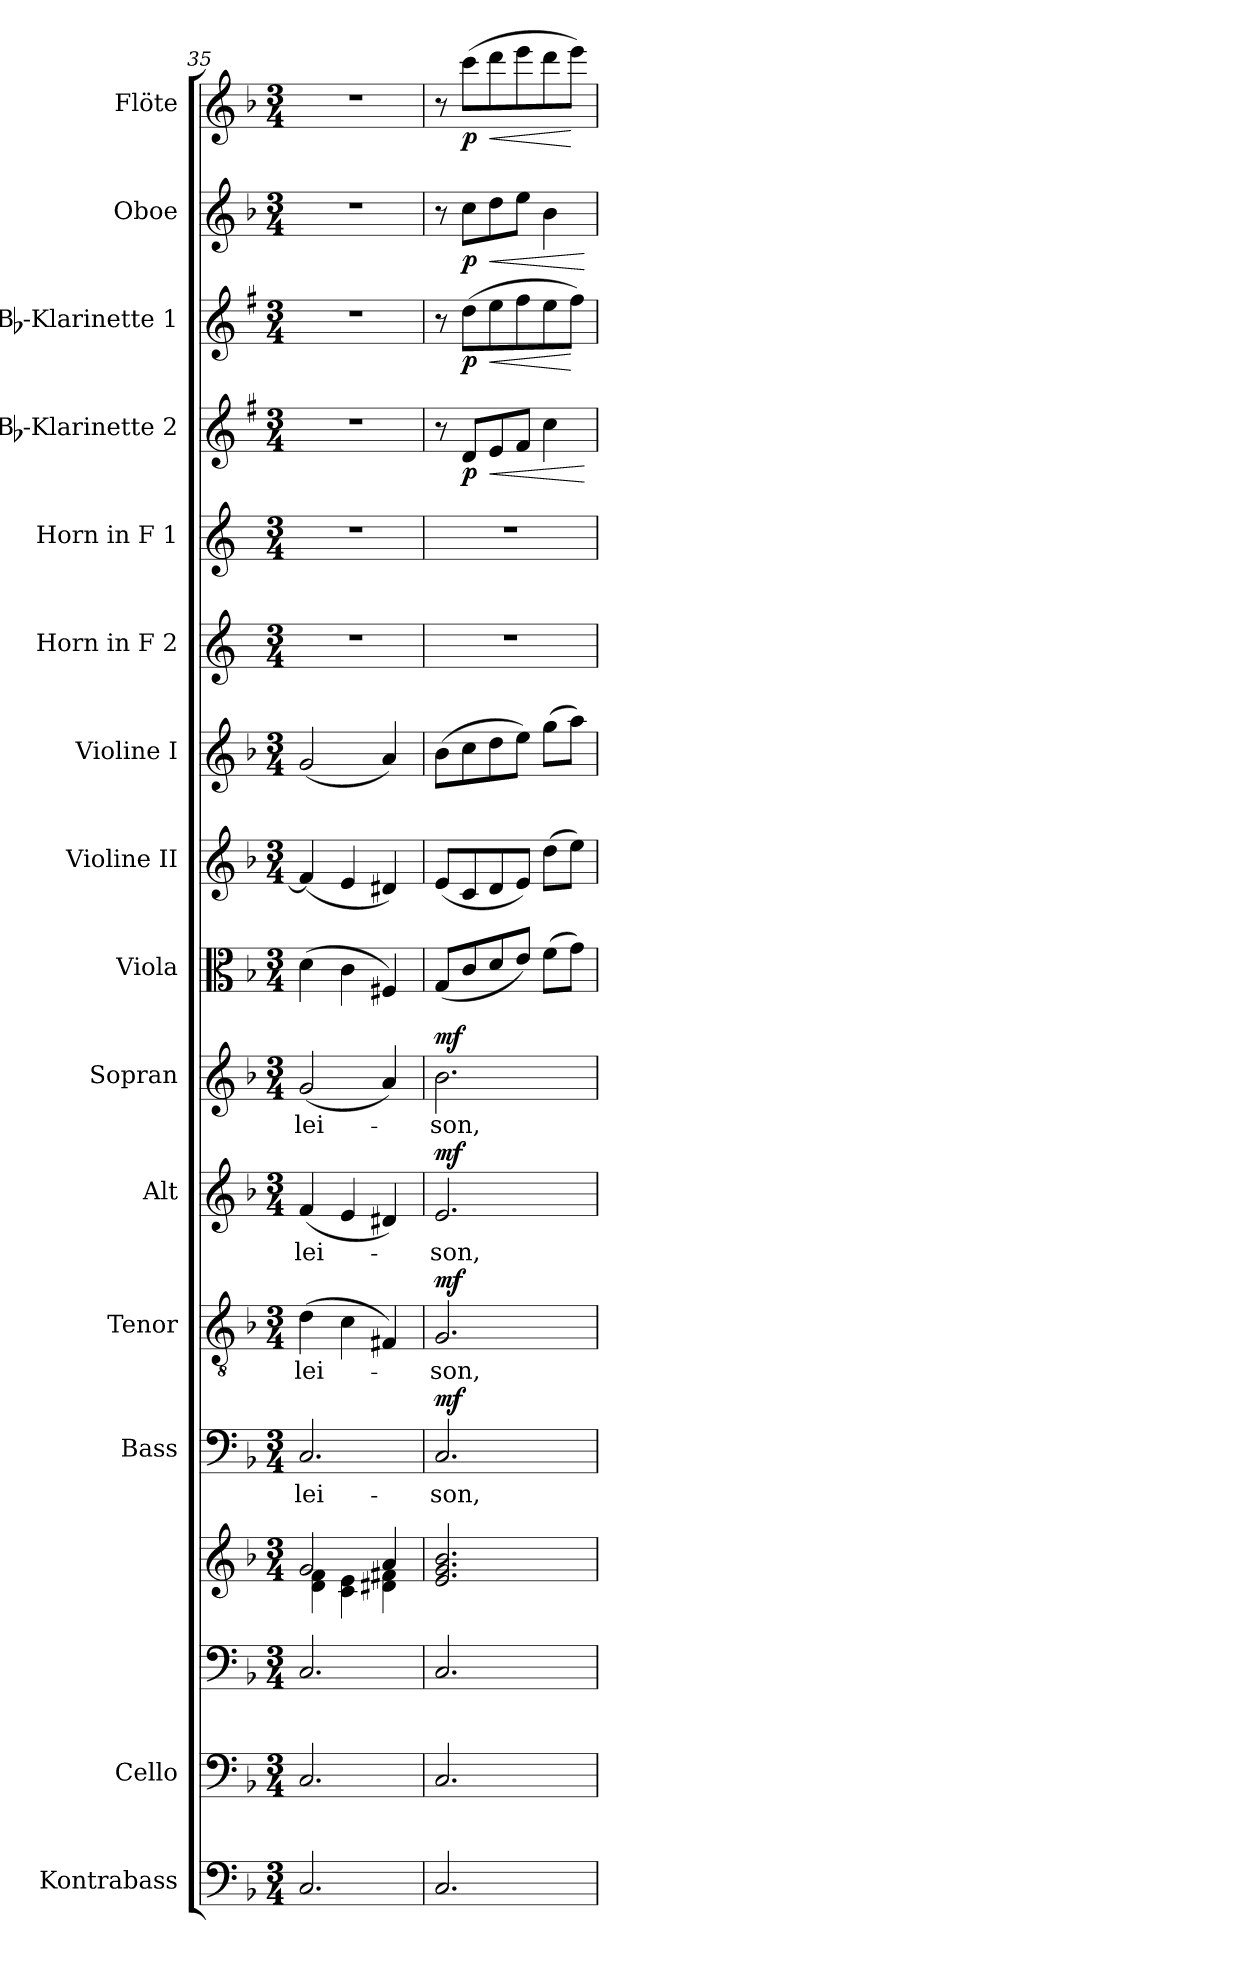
**kern	**kern	**kern	**kern	**kern	**text	**dynam	**kern	**text	**dynam	**kern	**text	**dynam	**kern	**text	**dynam	**kern	**kern	**kern	**kern	**kern	**kern	**dynam	**kern	**dynam	**kern	**dynam	**kern	**dynam
*part16	*part15	*part14	*part14	*part13	*part13	*part13	*part12	*part12	*part12	*part11	*part11	*part11	*part10	*part10	*part10	*part9	*part8	*part7	*part6	*part5	*part4	*part4	*part3	*part3	*part2	*part2	*part1	*part1
*staff17	*staff16	*staff15	*staff14	*staff13	*staff13	*staff13	*staff12	*staff12	*staff12	*staff11	*staff11	*staff11	*staff10	*staff10	*staff10	*staff9	*staff8	*staff7	*staff6	*staff5	*staff4	*staff4	*staff3	*staff3	*staff2	*staff2	*staff1	*staff1
*I"Kontrabass	*I"Cello	*	*	*I"Bass	*	*	*I"Tenor	*	*	*I"Alt	*	*	*I"Sopran	*	*	*I"Viola	*I"Violine II	*I"Violine I	*I"Horn in F 2	*I"Horn in F 1	*I"Bb-Klarinette 2	*	*I"Bb-Klarinette 1	*	*I"Oboe	*	*I"Flöte	*
*I'Kb.	*	*	*	*I'B.	*	*	*I'T.	*	*	*I'A.	*	*	*I'S.	*	*	*I'Vla.	*I'Vl. II	*I'Vl. I	*	*	*I'Bb Kl. 2	*	*I'Bb Kl. 1	*	*I'Ob.	*	*I'Fl.	*
!!LO:PB:g=z
*clefF4	*clefF4	*clefF4	*clefG2	*clefF4	*	*	*clefGv2	*	*	*clefG2	*	*	*clefG2	*	*	*clefC3	*clefG2	*clefG2	*clefG2	*clefG2	*clefG2	*	*clefG2	*	*clefG2	*	*clefG2	*
*ITrd7c12	*	*	*	*	*	*	*	*	*	*	*	*	*	*	*	*	*	*	*ITrd4c7	*ITrd4c7	*ITrd1c2	*	*ITrd1c2	*	*	*	*	*
*k[b-]	*k[b-]	*k[b-]	*k[b-]	*k[b-]	*	*	*k[b-]	*	*	*k[b-]	*	*	*k[b-]	*	*	*k[b-]	*k[b-]	*k[b-]	*k[b-]	*k[b-]	*k[b-]	*	*k[b-]	*	*k[b-]	*	*k[b-]	*
*F:	*F:	*F:	*F:	*F:	*	*	*F:	*	*	*F:	*	*	*F:	*	*	*F:	*F:	*F:	*F:	*F:	*F:	*	*F:	*	*F:	*	*F:	*
*M3/4	*M3/4	*M3/4	*M3/4	*M3/4	*	*	*M3/4	*	*	*M3/4	*	*	*M3/4	*	*	*M3/4	*M3/4	*M3/4	*M3/4	*M3/4	*M3/4	*	*M3/4	*	*M3/4	*	*M3/4	*
=35	=35	=35	=35	=35	=35	=35	=35	=35	=35	=35	=35	=35	=35	=35	=35	=35	=35	=35	=35	=35	=35	=35	=35	=35	=35	=35	=35	=35
*	*	*	*^	*	*	*	*	*	*	*	*	*	*	*	*	*	*	*	*	*	*	*	*	*	*	*	*	*
!	!	!	!	!	!	!LO:LY:b	!	!	!LO:LY:b	!	!	!LO:LY:b	!	!	!LO:LY:b	!	!	!	!	!	!	!	!	!	!	!	!	!	!
2.CC/	2.C/	2.C/	2g/	4d\ 4f\	2.C/	-lei-	.	(>4d\	-lei-	.	(<4f/	-lei-	.	(<2g/	-lei-	.	(>4d\	(<4f/]	(<2g/	2.r	2.r	2.r	.	2.r	.	2.r	.	2.r	.
.	.	.	.	4c\ 4e\	.	.	.	4c\	.	.	4e/	.	.	.	.	.	4c\	4e/	.	.	.	.	.	.	.	.	.	.	.
.	.	.	4a/	4d#X\ 4f#X\	.	.	.	4F#X/)	.	.	4d#X/)	.	.	4a/)	.	.	4F#X/)	4d#X/)	4a/)	.	.	.	.	.	.	.	.	.	.
=36	=36	=36	=36	=36	=36	=36	=36	=36	=36	=36	=36	=36	=36	=36	=36	=36	=36	=36	=36	=36	=36	=36	=36	=36	=36	=36	=36	=36	=36
!	!	!	!	!	!	!LO:LY:b	!LO:DY:a	!	!LO:LY:b	!LO:DY:a	!	!LO:LY:b	!LO:DY:a	!	!LO:LY:b	!LO:DY:a	!	!	!	!	!	!	!	!	!	!	!	!	!
*	*	*	*v	*v	*	*	*	*	*	*	*	*	*	*	*	*	*	*	*	*	*	*	*	*	*	*	*	*	*
2.CC/	2.C/	2.C/	2.e/ 2.g/ 2.b-/	2.C/	-son,	mf	2.G/	-son,	mf	2.e/	-son,	mf	2.b-\	-son,	mf	(<8G/L	(<8e/L	(>8b-\L	2.r	2.r	8r	.	8r	.	8r	.	8r	.
!	!	!	!	!	!	!	!	!	!	!	!	!	!	!	!	!	!	!	!	!	!	!LO:DY:b	!	!LO:DY:b	!	!LO:DY:b	!	!LO:DY:b
.	.	.	.	.	.	.	.	.	.	.	.	.	.	.	.	8c/	8c/	8cc\	.	.	8c/L	p	(>8cc\L	p	8cc\L	p	(>8ccc\L	p
!	!	!	!	!	!	!	!	!	!	!	!	!	!	!	!	!	!	!	!	!	!	!LO:HP:b	!	!LO:HP:b	!	!LO:HP:b	!	!LO:HP:b
.	.	.	.	.	.	.	.	.	.	.	.	.	.	.	.	8d/	8d/	8dd\	.	.	8d/	<	8dd\	<	8dd\	<	8ddd\	<
.	.	.	.	.	.	.	.	.	.	.	.	.	.	.	.	8e/J)	8e/J)	8ee\J)	.	.	8e/J	.	8ee\	.	8ee\J	.	8eee\	.
.	.	.	.	.	.	.	.	.	.	.	.	.	.	.	.	(>8f\L	(>8dd\L	(>8gg\L	.	.	4b-\	.	8dd\	.	4b-\	.	8ddd\	.
.	.	.	.	.	.	.	.	.	.	.	.	.	.	.	.	8g\J)	8ee\J)	8aa\J)	.	.	.	.	8ee\J)	[	.	.	8eee\J)	[
.	.	.	.	.	.	.	.	.	.	.	.	.	.	.	.	.	.	.	.	.	.	[	.	.	.	[	.	.
=	=	=	=	=	=	=	=	=	=	=	=	=	=	=	=	=	=	=	=	=	=	=	=	=	=	=	=	=
*-	*-	*-	*-	*-	*-	*-	*-	*-	*-	*-	*-	*-	*-	*-	*-	*-	*-	*-	*-	*-	*-	*-	*-	*-	*-	*-	*-	*-
